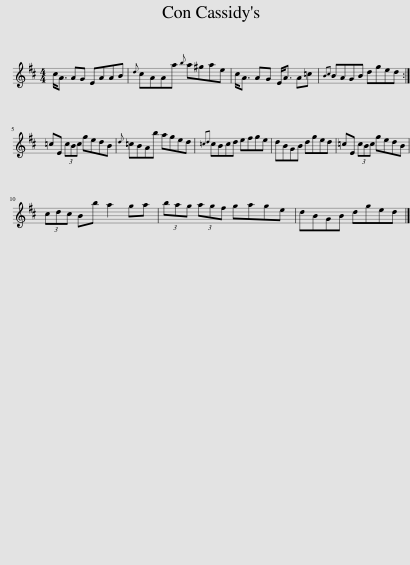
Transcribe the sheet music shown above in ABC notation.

X:1
L:1/8
M:4/4
I:linebreak $
K:D
V:1 treble
V:1
 c<A AG EAAB |{d} cAAa{b} a^gae | c<A AG E<A A=c |{Bc} BAGB dged :|$ =cE (3cBc gedB | %5
{d} =cBAb aged |{=cd} cBcd efge | dBGB dged | =cE (3cBc gedB |$ (3cdc Bb a2 ga | %10
 (3bag (3agf gage | dBGB dged |] %12
